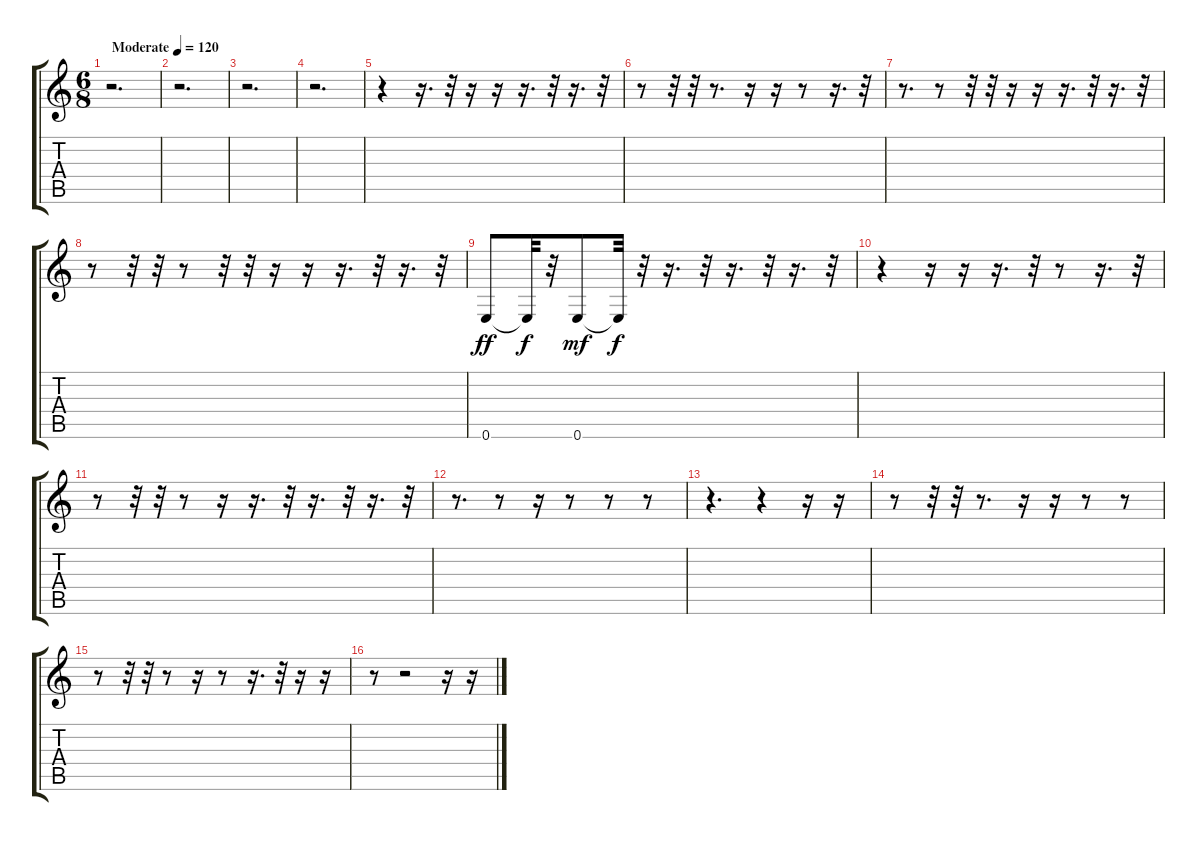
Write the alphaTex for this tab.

\track "" {instrument electricbassfinger}
\staff {score tabs}
\tuning (E4 B3 G3 D3 A2 E2) {hide}
\ts (6 8)
\tempo (120 "Moderate")
\clef g2
\ks c
r.2{d dy ff instrument electricbassfinger} |
r.2{d} |
r.2{d} |
r.2{d} |
r.4 r.16{d} r.32 r.16 r.16 r.16{d} r.32 r.16{d} r.32 |
r.8 r.32 r.32 r.8{d} r.16 r.16 r.8 r.16{d} r.32 |
r.8{d} r.8 r.32 r.32 r.16 r.16 r.16{d} r.32 r.16{d} r.32 |
r.8 r.32 r.32 r.8 r.32 r.32 r.16 r.16 r.16{d} r.32 r.16{d} r.32 |
0.6.8 0.6{t}.32{dy f} r.32 0.6.8{dy mf} 0.6{t}.32{dy f} r.32 r.16{d} r.32 r.16{d} r.32 r.16{d} r.32 |
r.4 r.16 r.16 r.16{d} r.32 r.8 r.16{d} r.32 |
r.8 r.32 r.32 r.8 r.16 r.16{d} r.32 r.16{d} r.32 r.16{d} r.32 |
r.8{d} r.8 r.16 r.8 r.8 r.8 |
r.4{d} r.4 r.16 r.16 |
r.8 r.32 r.32 r.8{d} r.16 r.16 r.8 r.8 |
r.8 r.32 r.32 r.8 r.16 r.8 r.16{d} r.32 r.16 r.16 |
r.8 r.2 r.16 r.16
